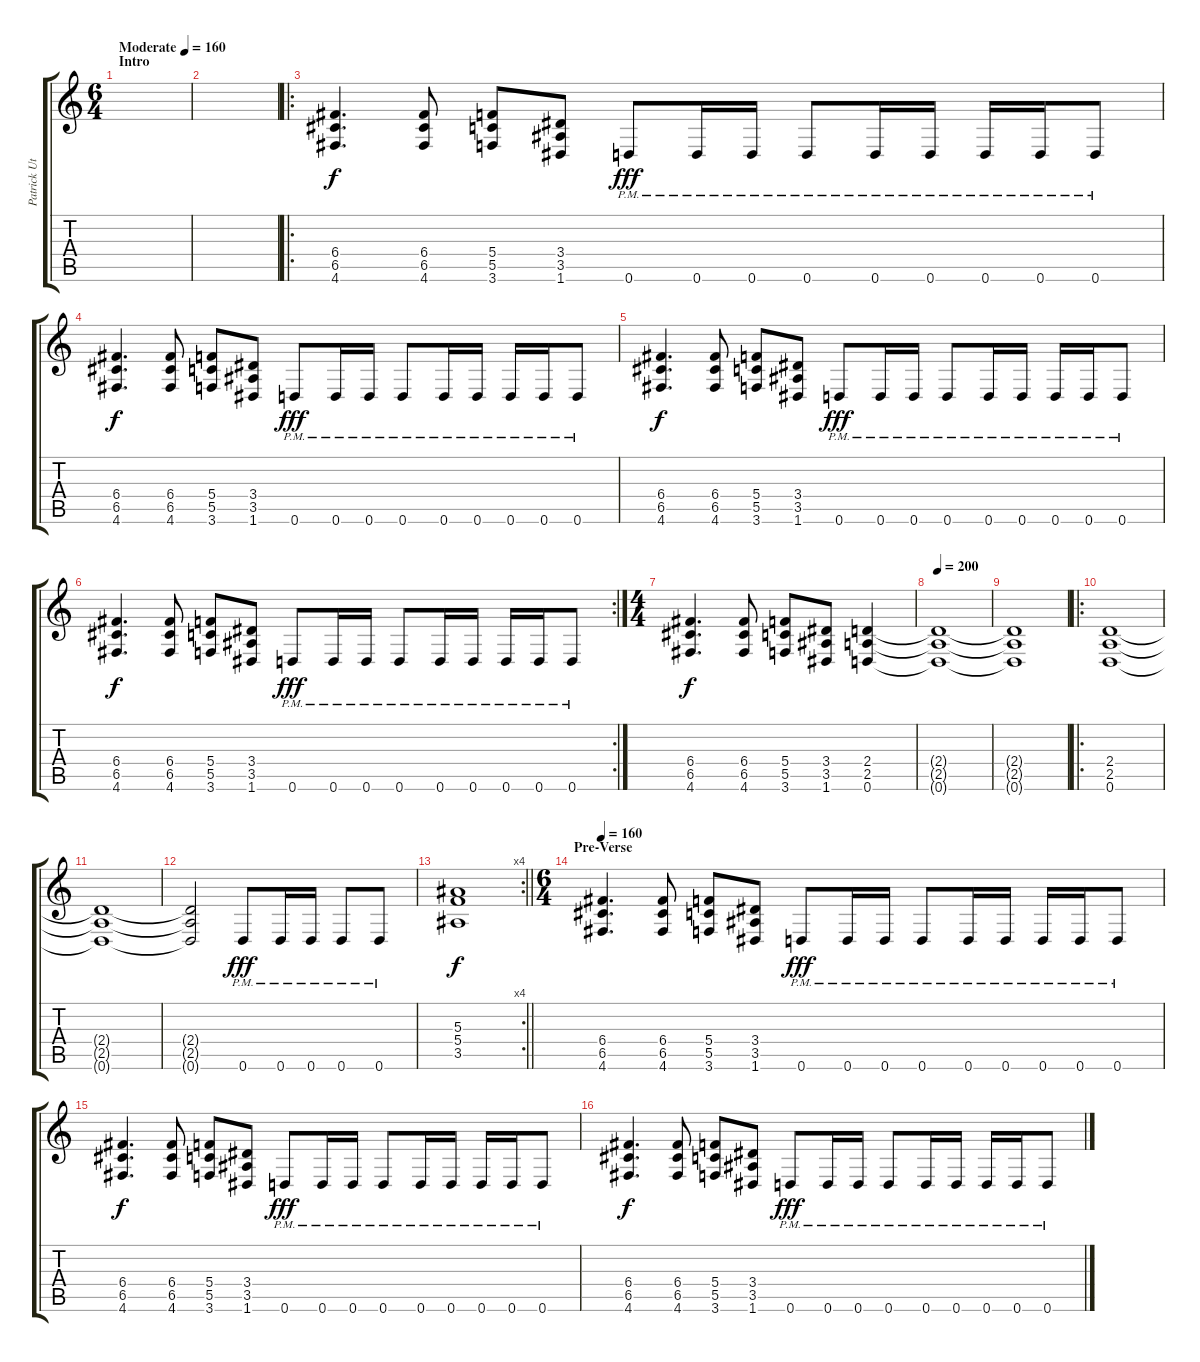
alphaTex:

\track ("Patrick Uterwijk" "Patrick Ut") {instrument distortionguitar}
\staff {score tabs}
\tuning (D4 A3 F3 C3 G2 D2) {hide}
\ts (6 4)
\section ("" "Intro")
\tempo (160 "Moderate")
\clef g2
\ks c
|
|
\ro
(6.4 6.5 4.6).4{d} (6.4 6.5 4.6).8 (5.4 5.5 3.6).8 (3.4 3.5 1.6).8 0.6{pm}.8{dy fff} 0.6{pm}.16 0.6{pm}.16 0.6{pm}.8 0.6{pm}.16 0.6{pm}.16 0.6{pm}.16 0.6{pm}.16 0.6{pm}.8 |
(6.4 6.5 4.6).4{d dy f} (6.4 6.5 4.6).8 (5.4 5.5 3.6).8 (3.4 3.5 1.6).8 0.6{pm}.8{dy fff} 0.6{pm}.16 0.6{pm}.16 0.6{pm}.8 0.6{pm}.16 0.6{pm}.16 0.6{pm}.16 0.6{pm}.16 0.6{pm}.8 |
(6.4 6.5 4.6).4{d dy f} (6.4 6.5 4.6).8 (5.4 5.5 3.6).8 (3.4 3.5 1.6).8 0.6{pm}.8{dy fff} 0.6{pm}.16 0.6{pm}.16 0.6{pm}.8 0.6{pm}.16 0.6{pm}.16 0.6{pm}.16 0.6{pm}.16 0.6{pm}.8 |
\rc 2
(6.4 6.5 4.6).4{d dy f} (6.4 6.5 4.6).8 (5.4 5.5 3.6).8 (3.4 3.5 1.6).8 0.6{pm}.8{dy fff} 0.6{pm}.16 0.6{pm}.16 0.6{pm}.8 0.6{pm}.16 0.6{pm}.16 0.6{pm}.16 0.6{pm}.16 0.6{pm}.8 |
\ts (4 4)
(6.4 6.5 4.6).4{d dy f} (6.4 6.5 4.6).8 (5.4 5.5 3.6).8 (3.4 3.5 1.6).8 (2.4 2.5 0.6).4 |
\tempo 200
(2.4{t} 2.5{t} 0.6{t}).1 |
(2.4{t} 2.5{t} 0.6{t}).1 |
\ro
(2.4 2.5 0.6).1 |
(2.4{t} 2.5{t} 0.6{t}).1 |
(2.4{t} 2.5{t} 0.6{t}).2 0.6{pm}.8{dy fff} 0.6{pm}.16 0.6{pm}.16 0.6{pm}.8 0.6{pm}.8 |
\rc 4
\barLineRight lightlight
(5.3 5.4 3.5).1{dy f} |
\ts (6 4)
\section ("" "Pre-Verse")
\tempo 160
(6.4 6.5 4.6).4{d} (6.4 6.5 4.6).8 (5.4 5.5 3.6).8 (3.4 3.5 1.6).8 0.6{pm}.8{dy fff} 0.6{pm}.16 0.6{pm}.16 0.6{pm}.8 0.6{pm}.16 0.6{pm}.16 0.6{pm}.16 0.6{pm}.16 0.6{pm}.8 |
(6.4 6.5 4.6).4{d dy f} (6.4 6.5 4.6).8 (5.4 5.5 3.6).8 (3.4 3.5 1.6).8 0.6{pm}.8{dy fff} 0.6{pm}.16 0.6{pm}.16 0.6{pm}.8 0.6{pm}.16 0.6{pm}.16 0.6{pm}.16 0.6{pm}.16 0.6{pm}.8 |
(6.4 6.5 4.6).4{d dy f} (6.4 6.5 4.6).8 (5.4 5.5 3.6).8 (3.4 3.5 1.6).8 0.6{pm}.8{dy fff} 0.6{pm}.16 0.6{pm}.16 0.6{pm}.8 0.6{pm}.16 0.6{pm}.16 0.6{pm}.16 0.6{pm}.16 0.6{pm}.8
